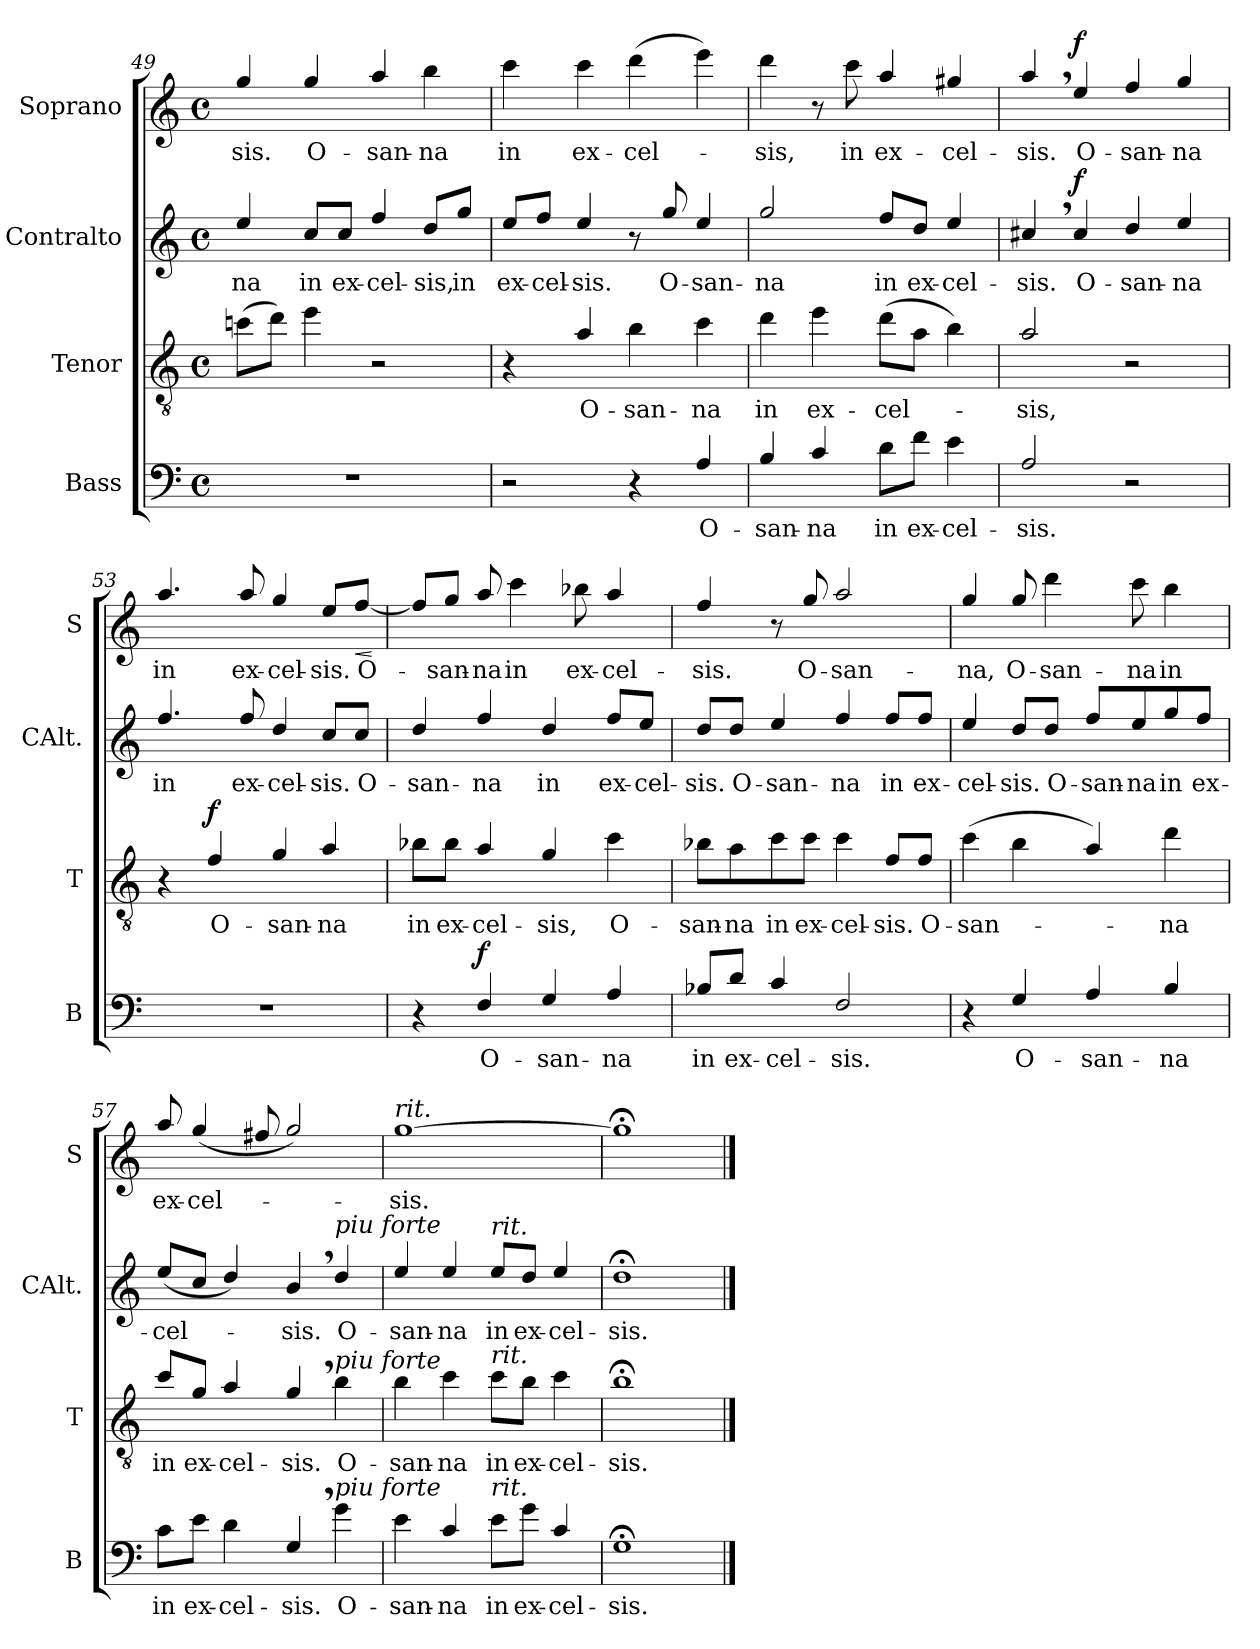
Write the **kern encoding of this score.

**kern	**text	**dynam	**kern	**text	**dynam	**kern	**text	**dynam	**kern	**text	**dynam
*part4	*part4	*part4	*part3	*part3	*part3	*part2	*part2	*part2	*part1	*part1	*part1
*staff4	*staff4	*staff4	*staff3	*staff3	*staff3	*staff2	*staff2	*staff2	*staff1	*staff1	*staff1
*I"Bass	*	*	*I"Tenor	*	*	*I"Contralto	*	*	*I"Soprano	*	*
*I'B	*	*	*I'T	*	*	*I'CAlt.	*	*	*I'S	*	*
!!LO:PB:g=z
*clefF4	*	*	*clefGv2	*	*	*clefG2	*	*	*clefG2	*	*
*ITrd7c12	*	*	*ITrd7c12	*	*	*ITrd7c12	*	*	*ITrd7c12	*	*
*k[]	*	*	*k[]	*	*	*k[]	*	*	*k[]	*	*
*C:	*	*	*C:	*	*	*C:	*	*	*C:	*	*
*M4/4	*	*	*M4/4	*	*	*M4/4	*	*	*M4/4	*	*
*met(c)	*	*	*met(c)	*	*	*met(c)	*	*	*met(c)	*	*
=49	=49	=49	=49	=49	=49	=49	=49	=49	=49	=49	=49
1r	.	.	(8cn\L	.	.	4e/	-na	.	4g/	-sis.	.
.	.	.	8d\J)	.	.	.	.	.	.	.	.
.	.	.	4e\	.	.	8c/L	in	.	4g/	O-	.
.	.	.	.	.	.	8c/J	ex-	.	.	.	.
.	.	.	2r	.	.	4f/	-cel-	.	4a/	-san-	.
.	.	.	.	.	.	8d/L	-sis,	.	4b\	-na	.
.	.	.	.	.	.	8g/J	in	.	.	.	.
=50	=50	=50	=50	=50	=50	=50	=50	=50	=50	=50	=50
2r	.	.	4r	.	.	8e/L	ex-	.	4cc\	in	.
.	.	.	.	.	.	8f/J	-cel-	.	.	.	.
.	.	.	4A/	O-	.	4e/	-sis.	.	4cc\	ex-	.
4r	.	.	4B\	-san-	.	8r	.	.	(4dd\	-cel-	.
.	.	.	.	.	.	8g/	O-	.	.	.	.
4AA/	O-	.	4c\	-na	.	4e/	-san-	.	4ee\)	.	.
=51	=51	=51	=51	=51	=51	=51	=51	=51	=51	=51	=51
4BB/	-san-	.	4d\	in	.	2g/	-na	.	4dd\	-sis,	.
4C/	-na	.	4e\	ex-	.	.	.	.	8r	.	.
.	.	.	.	.	.	.	.	.	8cc\	in	.
8D\L	in	.	(8d\L	-cel-	.	8f/L	in	.	4a/	ex-	.
8F\J	ex-	.	8A\J	.	.	8d/J	ex-	.	.	.	.
4E\	-cel-	.	4B\)	.	.	4e/	-cel-	.	4g#X/	-cel-	.
=52	=52	=52	=52	=52	=52	=52	=52	=52	=52	=52	=52
2AA/	-sis.	.	2A/	-sis,	.	4c#X,>/	-sis.	.	4a,>/	-sis.	.
!	!	!	!	!	!	!	!	!LO:DY:a	!	!	!LO:DY:a
.	.	.	.	.	.	4c#/	O-	f	4e/	O-	f
2r	.	.	2r	.	.	4d/	-san-	.	4f/	-san-	.
.	.	.	.	.	.	4e/	-na	.	4g/	-na	.
!!LO:LB:g=z
=53	=53	=53	=53	=53	=53	=53	=53	=53	=53	=53	=53
1r	.	.	4r	.	.	4.f/	in	.	4.a/	in	.
!	!	!	!	!	!LO:DY:a	!	!	!	!	!	!
.	.	.	4F/	O-	f	.	.	.	.	.	.
.	.	.	.	.	.	8f/	ex-	.	8a/	ex-	.
.	.	.	4G/	-san-	.	4d/	-cel-	.	4g/	-cel-	.
.	.	.	4A/	-na	.	8c/L	-sis.	.	8e/L	-sis.	.
!	!	!	!	!	!	!	!	!	!	!	!LO:HP:b
.	.	.	.	.	.	8c/J	O-	.	[8f/J	O-	<
.	.	.	.	.	.	.	.	.	.	.	[
=54	=54	=54	=54	=54	=54	=54	=54	=54	=54	=54	=54
4r	.	.	8B-X\L	in	.	4d/	-san-	.	8f/L]	.	.
.	.	.	8B-\J	ex-	.	.	.	.	8g/J	-san-	.
!	!	!LO:DY:a	!	!	!	!	!	!	!	!	!
4FF/	O-	f	4A/	-cel-	.	4f/	-na	.	8a/	-na	.
.	.	.	.	.	.	.	.	.	4cc\	in	.
4GG/	-san-	.	4G/	-sis,	.	4d/	in	.	.	.	.
.	.	.	.	.	.	.	.	.	8b-X\	ex-	.
4AA/	-na	.	4c\	O-	.	8f/L	ex-	.	4a/	-cel-	.
.	.	.	.	.	.	8e/J	-cel-	.	.	.	.
=55	=55	=55	=55	=55	=55	=55	=55	=55	=55	=55	=55
8BB-X/L	in	.	8B-X\L	-san-	.	8d/L	-sis.	.	4f/	-sis.	.
8D/J	ex-	.	8A\	-na	.	8d/J	O-	.	.	.	.
4C/	-cel-	.	8c\	in	.	4e/	-san-	.	8r	.	.
.	.	.	8c\J	ex-	.	.	.	.	8g/	O-	.
2FF/	-sis.	.	4c\	-cel-	.	4f/	-na	.	2a/	-san-	.
.	.	.	8F/L	-sis.	.	8f/L	in	.	.	.	.
.	.	.	8F/J	O-	.	8f/J	ex-	.	.	.	.
!!LO:LB:g=z
=56	=56	=56	=56	=56	=56	=56	=56	=56	=56	=56	=56
4r	.	.	(4c\	-san-	.	4e/	-cel-	.	4g/	-na,	.
4GG/	O-	.	4B\	.	.	8d/L	-sis.	.	8g/	O-	.
.	.	.	.	.	.	8d/J	O-	.	4dd\	-san-	.
4AA/	-san-	.	4A/)	.	.	8f/L	-san-	.	.	.	.
.	.	.	.	.	.	8e/	-na	.	8cc\	-na	.
4BB/	-na	.	4d\	-na	.	8g/	in	.	4b\	in	.
.	.	.	.	.	.	8f/J	ex-	.	.	.	.
=57	=57	=57	=57	=57	=57	=57	=57	=57	=57	=57	=57
8C\L	in	.	8c/L	in	.	(8e/L	-cel-	.	8a/	ex-	.
8E\J	ex-	.	8G/J	ex-	.	8c/J	.	.	(4g/	-cel-	.
4D\	-cel-	.	4A/	-cel-	.	4d/)	.	.	.	.	.
.	.	.	.	.	.	.	.	.	8f#X/	.	.
4GG,>/	-sis.	.	4G,>/	-sis.	.	4B,>/	-sis.	.	2g/)	.	.
!	!	!	!	!	!	!LO:TX:a:i:t=piu forte	!	!	!	!	!
!	!	!	!LO:TX:a:i:t=piu forte	!	!	!	!	!	!	!	!
!LO:TX:a:i:t=piu forte	!	!	!	!	!	!	!	!	!	!	!
4G\	O-	.	4B\	O-	.	4d/	O-	.	.	.	.
=58	=58	=58	=58	=58	=58	=58	=58	=58	=58	=58	=58
!	!	!	!	!	!	!	!	!	!LO:TX:a:i:t=rit.	!	!
4E\	-san-	.	4B\	-san-	.	4e/	-san-	.	[1g	-sis.	.
4C/	-na	.	4c\	-na	.	4e/	-na	.	.	.	.
!	!	!	!	!	!	!LO:TX:a:i:t=rit.	!	!	!	!	!
!	!	!	!LO:TX:a:i:t=rit.	!	!	!	!	!	!	!	!
!LO:TX:a:i:t=rit.	!	!	!	!	!	!	!	!	!	!	!
8E\L	in	.	8c\L	in	.	8e/L	in	.	.	.	.
8G\J	ex-	.	8B\J	ex-	.	8d/J	ex-	.	.	.	.
4C/	-cel-	.	4c\	-cel-	.	4e/	-cel-	.	.	.	.
=59	=59	=59	=59	=59	=59	=59	=59	=59	=59	=59	=59
1GG;<	-sis.	.	1B;<	-sis.	.	1d;<	-sis.	.	1g;<]	.	.
==	==	==	==	==	==	==	==	==	==	==	==
*-	*-	*-	*-	*-	*-	*-	*-	*-	*-	*-	*-
